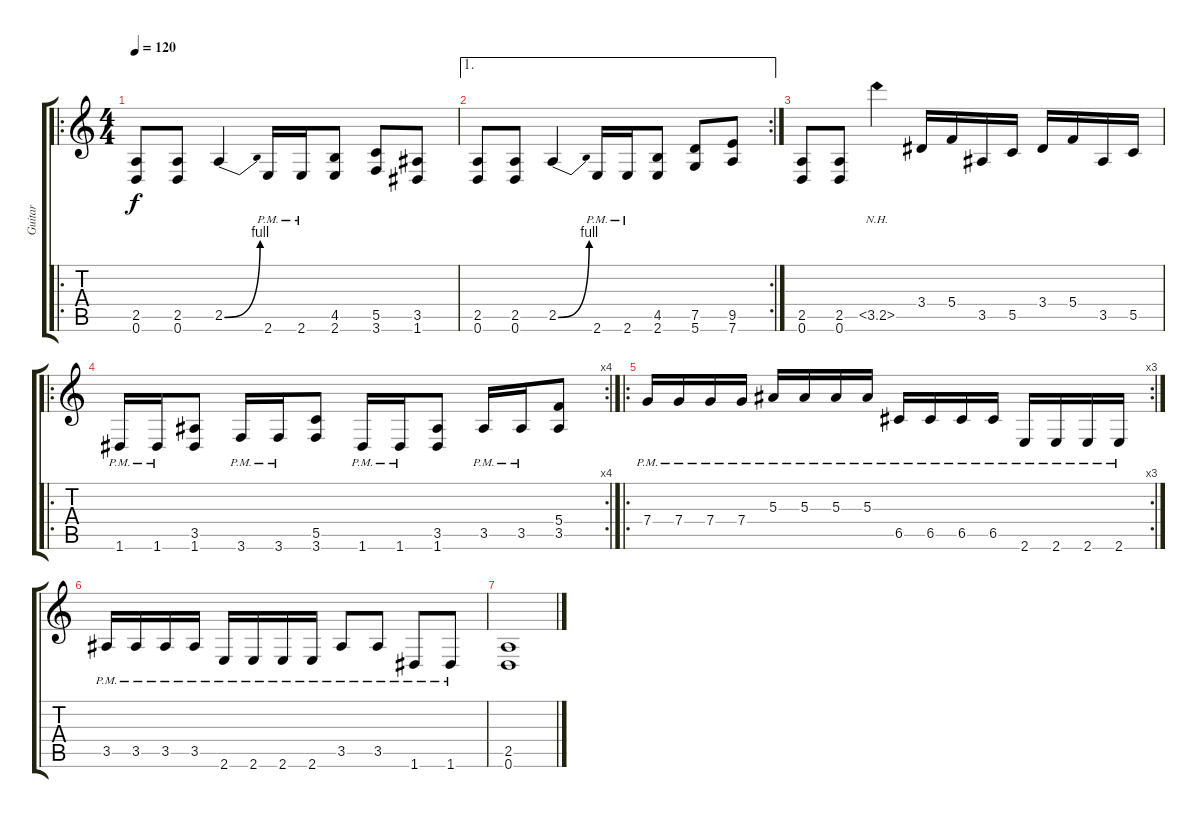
\track ("Guitar" "Guitar") {solo instrument distortionguitar}
\staff {score tabs}
\tuning (D4 A3 F3 C3 G2 D2) {hide}
\ro
\ts (4 4)
\tempo 120
\clef g2
\ks c
(2.5 0.6).8{dy f} (2.5 0.6).8 2.5{be (bend 0 0 60 4)}.4 2.6{pm}.16 2.6{pm}.16 (4.5 2.6).8 (5.5 3.6).8 (3.5 1.6).8 |
\ae 1
\rc 2
(2.5 0.6).8 (2.5 0.6).8 2.5{be (bend 0 0 60 4)}.4 2.6{pm}.16 2.6{pm}.16 (4.5 2.6).8 (7.5 5.6).8 (9.5 7.6).8 |
(2.5 0.6).8 (2.5 0.6).8 3.5{nh}.4 3.4.16 5.4.16 3.5.16 5.5.16 3.4.16 5.4.16 3.5.16 5.5.16 |
\ro
\rc 4
1.6{pm}.16 1.6{pm}.16 (3.5 1.6).8 3.6{pm}.16 3.6{pm}.16 (5.5 3.6).8 1.6{pm}.16 1.6{pm}.16 (3.5 1.6).8 3.5{pm}.16 3.5{pm}.16 (5.4 3.5).8 |
\ro
\rc 3
7.4{pm}.16 7.4{pm}.16 7.4{pm}.16 7.4{pm}.16 5.3{pm}.16 5.3{pm}.16 5.3{pm}.16 5.3{pm}.16 6.5{pm}.16 6.5{pm}.16 6.5{pm}.16 6.5{pm}.16 2.6{pm}.16 2.6{pm}.16 2.6{pm}.16 2.6{pm}.16 |
3.5{pm}.16 3.5{pm}.16 3.5{pm}.16 3.5{pm}.16 2.6{pm}.16 2.6{pm}.16 2.6{pm}.16 2.6{pm}.16 3.5{pm}.8 3.5{pm}.8 1.6{pm}.8 1.6{pm}.8 |
(2.5 0.6).1
